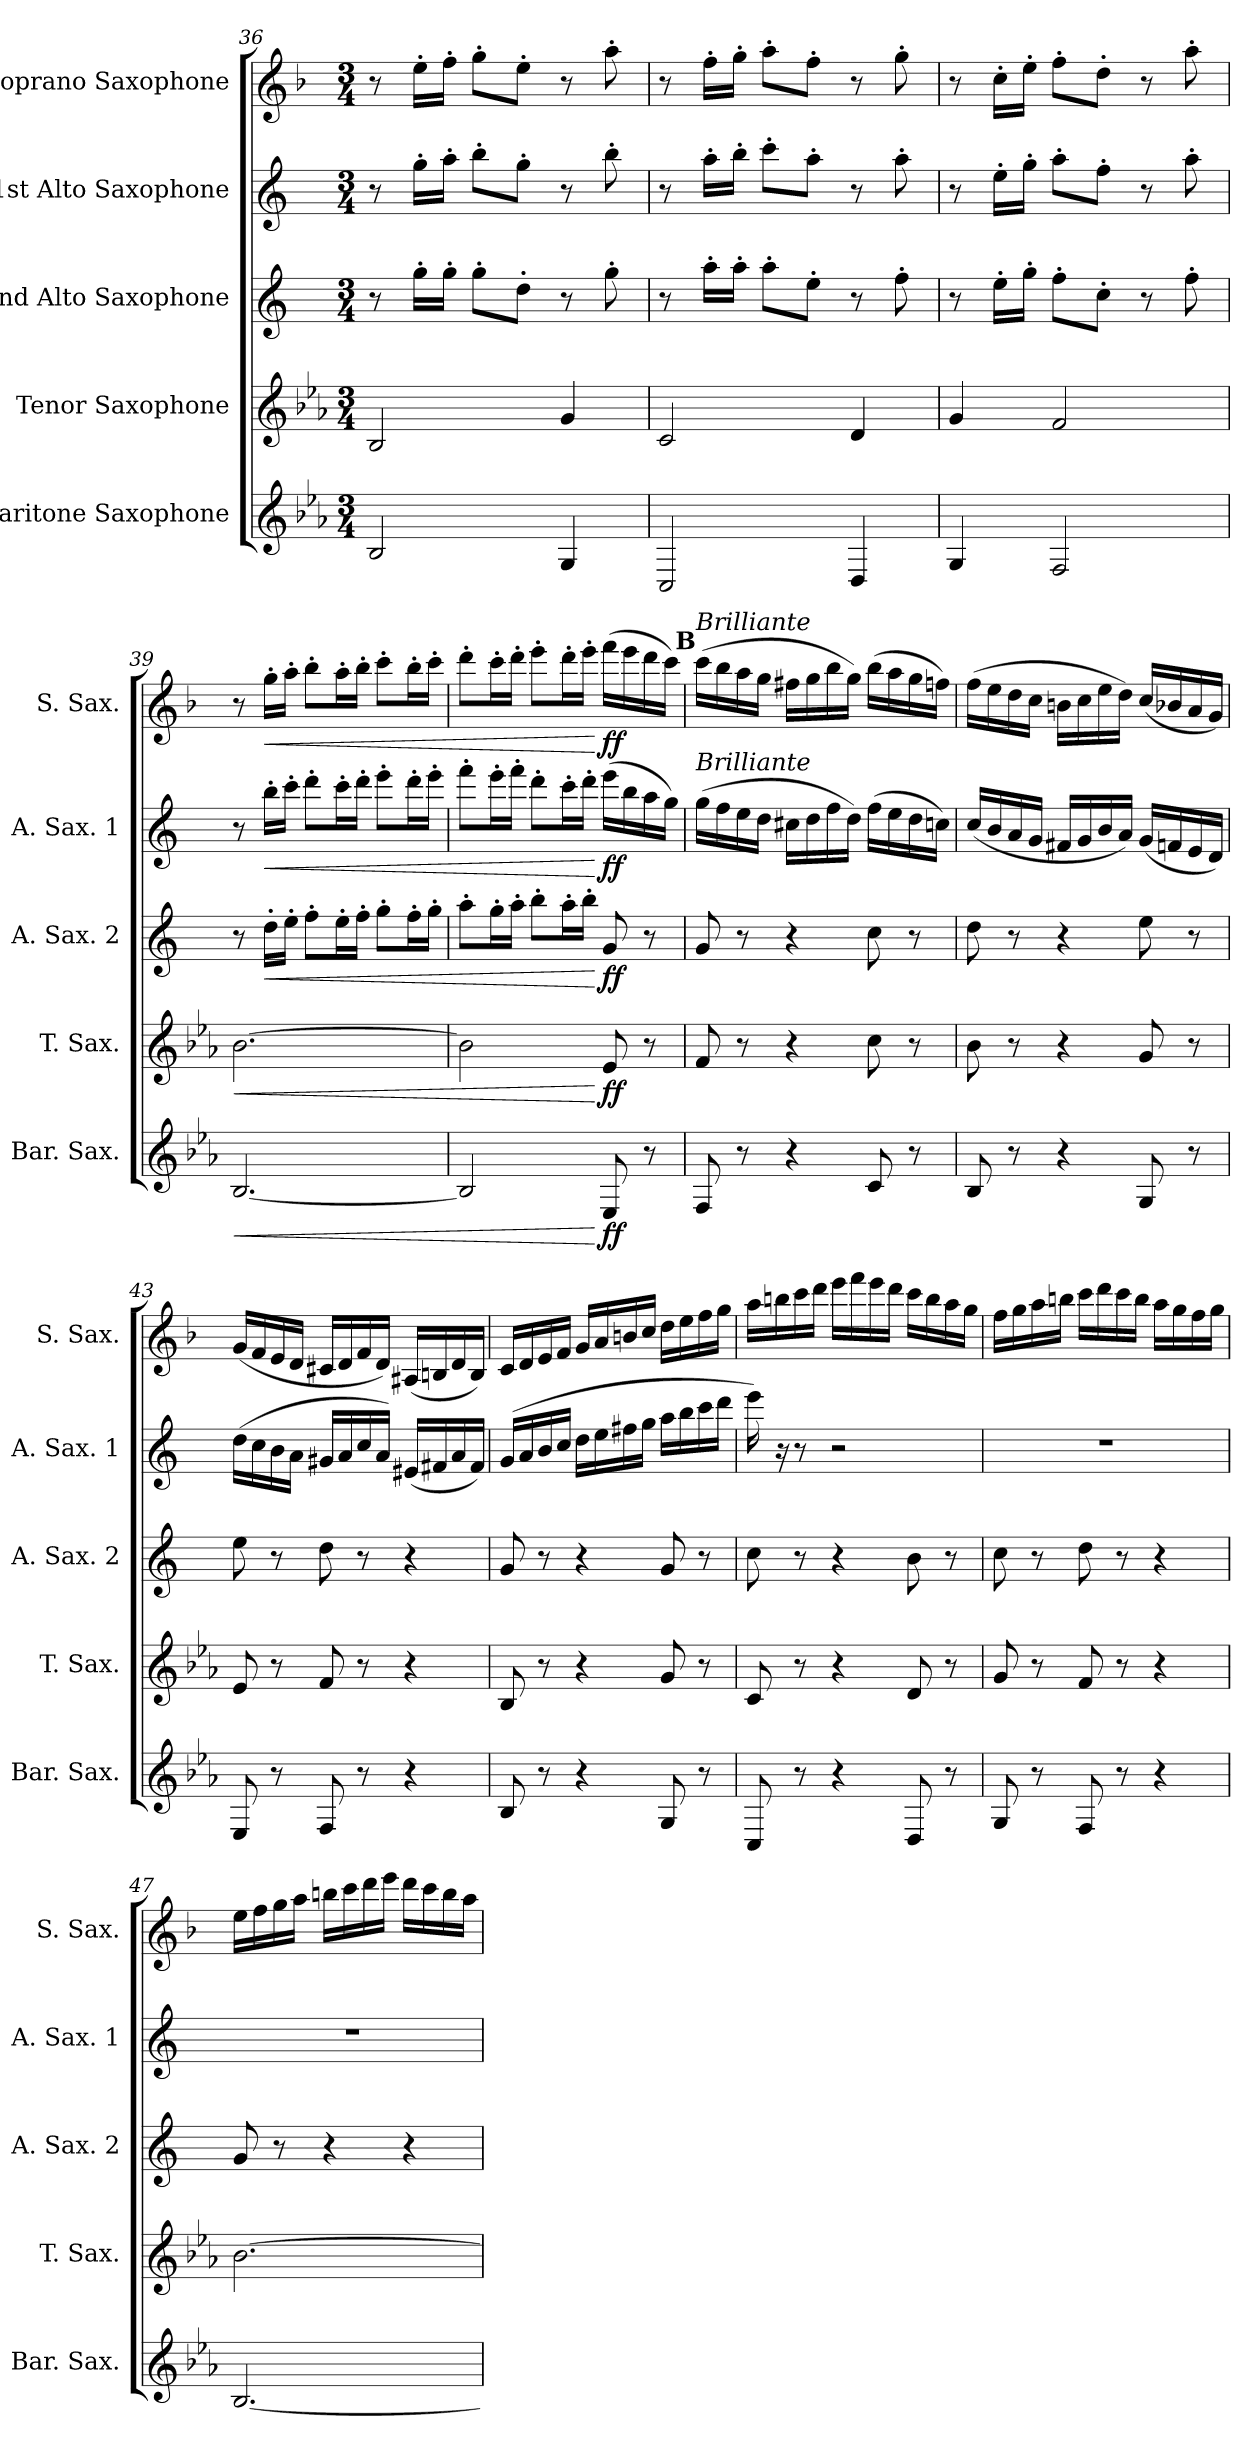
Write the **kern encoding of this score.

**kern	**dynam	**kern	**dynam	**kern	**dynam	**kern	**dynam	**kern	**dynam
*part5	*part5	*part4	*part4	*part3	*part3	*part2	*part2	*part1	*part1
*staff5	*staff5	*staff4	*staff4	*staff3	*staff3	*staff2	*staff2	*staff1	*staff1
*I"Baritone Saxophone	*	*I"Tenor Saxophone	*	*I"2nd Alto Saxophone	*	*I"1st Alto Saxophone	*	*I"Soprano Saxophone	*
*I'Bar. Sax.	*	*I'T. Sax.	*	*I'A. Sax. 2	*	*I'A. Sax. 1	*	*I'S. Sax.	*
*clefG2	*	*clefG2	*	*clefG2	*	*clefG2	*	*clefG2	*
*ITrd12c21	*	*ITrd8c14	*	*ITrd5c9	*	*ITrd5c9	*	*ITrd1c2	*
*k[b-e-a-]	*	*k[b-e-a-]	*	*k[b-e-a-]	*	*k[b-e-a-]	*	*k[b-e-a-]	*
*M3/4	*	*M3/4	*	*M3/4	*	*M3/4	*	*M3/4	*
=36	=36	=36	=36	=36	=36	=36	=36	=36	=36
2BB-/	.	2BB-/	.	8r	.	8r	.	8r	.
.	.	.	.	16b-'\LL	.	16b-'\LL	.	16dd'\LL	.
.	.	.	.	16b-'\JJ	.	16cc'\JJ	.	16ee-'\JJ	.
.	.	.	.	8b-'\L	.	8dd'\L	.	8ff'\L	.
.	.	.	.	8f'\J	.	8b-'\J	.	8dd'\J	.
4GG/	.	4G/	.	8r	.	8r	.	8r	.
.	.	.	.	8b-'\	.	8dd'\	.	8gg'\	.
=37	=37	=37	=37	=37	=37	=37	=37	=37	=37
2CC/	.	2C/	.	8r	.	8r	.	8r	.
.	.	.	.	16cc'\LL	.	16cc'\LL	.	16ee-'\LL	.
.	.	.	.	16cc'\JJ	.	16dd'\JJ	.	16ff'\JJ	.
.	.	.	.	8cc'\L	.	8ee-'\L	.	8gg'\L	.
.	.	.	.	8g'\J	.	8cc'\J	.	8ee-'\J	.
4DD/	.	4D/	.	8r	.	8r	.	8r	.
.	.	.	.	8a-'\	.	8cc'\	.	8ff'\	.
!!LO:PB:g=z
=38	=38	=38	=38	=38	=38	=38	=38	=38	=38
4GG/	.	4G/	.	8r	.	8r	.	8r	.
.	.	.	.	16g'\LL	.	16g'\LL	.	16b-'\LL	.
.	.	.	.	16b-'\JJ	.	16b-'\JJ	.	16dd'\JJ	.
2FF/	.	2F/	.	8a-'\L	.	8cc'\L	.	8ee-'\L	.
.	.	.	.	8e-'\J	.	8a-'\J	.	8cc'\J	.
.	.	.	.	8r	.	8r	.	8r	.
.	.	.	.	8a-'\	.	8cc'\	.	8gg'\	.
=39	=39	=39	=39	=39	=39	=39	=39	=39	=39
!	!LO:HP:b	!	!LO:HP:b	!	!	!	!	!	!
[2.BB-/	<	[2.B-\	<	8r	.	8r	.	8r	.
!	!	!	!	!	!LO:HP:b	!	!LO:HP:b	!	!LO:HP:b
.	.	.	.	16f'\LL	<	16dd'\LL	<	16ff'\LL	<
.	.	.	.	16g'\JJ	.	16ee-'\JJ	.	16gg'\JJ	.
.	.	.	.	8a-'\L	.	8ff'\L	.	8aa-'\L	.
.	.	.	.	16g'\L	.	16ee-'\L	.	16gg'\L	.
.	.	.	.	16a-'\JJ	.	16ff'\JJ	.	16aa-'\JJ	.
.	.	.	.	8b-'\L	.	8gg'\L	.	8bb-'\L	.
.	.	.	.	16a-'\L	.	16ff'\L	.	16aa-'\L	.
.	.	.	.	16b-'\JJ	.	16gg'\JJ	.	16bb-'\JJ	.
=40	=40	=40	=40	=40	=40	=40	=40	=40	=40
2BB-/]	.	2B-\]	.	8cc'\L	.	8aa-'\L	.	8ccc'\L	.
.	.	.	.	16b-'\L	.	16gg'\L	.	16bb-'\L	.
.	.	.	.	16cc'\JJ	.	16aa-'\JJ	.	16ccc'\JJ	.
.	.	.	.	8dd'\L	.	8ff'\L	.	8ddd'\L	.
.	.	.	.	16cc'\L	.	16ee-'\L	.	16ccc'\L	.
.	.	.	.	16dd'\JJ	.	16ff'\JJ	.	16ddd'\JJ	.
!	!LO:DY:n=1:b	!	!LO:DY:n=1:b	!	!LO:DY:n=1:b	!	!LO:DY:n=1:b	!	!LO:DY:n=1:b
8EE-/	[ ff	8E-/	[ ff	8B-/	[ ff	(16gg\LL	[ ff	(16eee-\LL	[ ff
.	.	.	.	.	.	16dd\	.	16ddd\	.
8r	.	8r	.	8r	.	16cc\	.	16ccc\	.
.	.	.	.	.	.	16b-\JJ)	.	16bb-\JJ)	.
!!LO:LB:g=z
!!LO:REH:place=s1:a:B:enc=none:fs=14:t=B
=41	=41	=41	=41	=41	=41	=41	=41	=41	=41
!	!	!	!	!	!	!	!	!LO:TX:a:i:t=Brilliante	!
!	!	!	!	!	!	!LO:TX:a:i:t=Brilliante	!	!	!
8FF/	.	8F/	.	8B-/	.	(16b-\LL	.	(16bb-\LL	.
.	.	.	.	.	.	16a-\	.	16aa-\	.
8r	.	8r	.	8r	.	16g\	.	16gg\	.
.	.	.	.	.	.	16f\JJ	.	16ff\JJ	.
4r	.	4r	.	4r	.	16en\LL	.	16een\LL	.
.	.	.	.	.	.	16f\	.	16ff\	.
.	.	.	.	.	.	16a-\	.	16aa-\	.
.	.	.	.	.	.	16f\JJ)	.	16ff\JJ)	.
8C/	.	8c\	.	8e-\	.	(16a-\LL	.	(16aa-\LL	.
.	.	.	.	.	.	16g\	.	16gg\	.
8r	.	8r	.	8r	.	16f\	.	16ff\	.
.	.	.	.	.	.	16e-X\JJ)	.	16ee-X\JJ)	.
=42	=42	=42	=42	=42	=42	=42	=42	=42	=42
8BB-/	.	8B-\	.	8f\	.	(16e-/LL	.	(16ee-\LL	.
.	.	.	.	.	.	16d/	.	16dd\	.
8r	.	8r	.	8r	.	16c/	.	16cc\	.
.	.	.	.	.	.	16B-/JJ	.	16b-\JJ	.
4r	.	4r	.	4r	.	16An/LL	.	16an\LL	.
.	.	.	.	.	.	16B-/	.	16b-\	.
.	.	.	.	.	.	16d/	.	16dd\	.
.	.	.	.	.	.	16c/JJ)	.	16cc\JJ)	.
8GG/	.	8G/	.	8g\	.	(16B-/LL	.	(16b-/LL	.
.	.	.	.	.	.	16A-X/	.	16a-X/	.
8r	.	8r	.	8r	.	16G/	.	16g/	.
.	.	.	.	.	.	16F/JJ)	.	16f/JJ)	.
=43	=43	=43	=43	=43	=43	=43	=43	=43	=43
8EE-/	.	8E-/	.	8g\	.	(16f\LL	.	(16f/LL	.
.	.	.	.	.	.	16e-\	.	16e-/	.
8r	.	8r	.	8r	.	16d\	.	16d/	.
.	.	.	.	.	.	16c\JJ	.	16c/JJ	.
8FF/	.	8F/	.	8f\	.	16Bn/LL	.	16Bn/LL	.
.	.	.	.	.	.	16c/	.	16c/	.
8r	.	8r	.	8r	.	16e-/	.	16e-/	.
.	.	.	.	.	.	16c/JJ)	.	16c/JJ)	.
4r	.	4r	.	4r	.	(16G#X/LL	.	(16G#X/LL	.
.	.	.	.	.	.	16An/	.	16An/	.
.	.	.	.	.	.	16c/	.	16c/	.
.	.	.	.	.	.	16A/JJ)	.	16A/JJ)	.
!!LO:PB:g=z
=44	=44	=44	=44	=44	=44	=44	=44	=44	=44
8BB-/	.	8BB-/	.	8B-/	.	(16B-/LL	.	16B-/LL	.
.	.	.	.	.	.	16c/	.	16c/	.
8r	.	8r	.	8r	.	16d/	.	16d/	.
.	.	.	.	.	.	16e-/JJ	.	16e-/JJ	.
4r	.	4r	.	4r	.	16f\LL	.	16f/LL	.
.	.	.	.	.	.	16g\	.	16g/	.
.	.	.	.	.	.	16an\	.	16an/	.
.	.	.	.	.	.	16b-\JJ	.	16b-/JJ	.
8GG/	.	8G/	.	8B-/	.	16cc\LL	.	16cc\LL	.
.	.	.	.	.	.	16dd\	.	16dd\	.
8r	.	8r	.	8r	.	16ee-\	.	16ee-\	.
.	.	.	.	.	.	16ff\JJ	.	16ff\JJ	.
=45	=45	=45	=45	=45	=45	=45	=45	=45	=45
8CC/	.	8C/	.	8e-\	.	16gg\)	.	16gg\LL	.
.	.	.	.	.	.	16r	.	16aan\	.
8r	.	8r	.	8r	.	8r	.	16bb-\	.
.	.	.	.	.	.	.	.	16ccc\JJ	.
4r	.	4r	.	4r	.	2r	.	16ddd\LL	.
.	.	.	.	.	.	.	.	16eee-\	.
.	.	.	.	.	.	.	.	16ddd\	.
.	.	.	.	.	.	.	.	16ccc\JJ	.
8DD/	.	8D/	.	8d\	.	.	.	16bb-\LL	.
.	.	.	.	.	.	.	.	16aa\	.
8r	.	8r	.	8r	.	.	.	16gg\	.
.	.	.	.	.	.	.	.	16ff\JJ	.
!!LO:LB:g=z
=46	=46	=46	=46	=46	=46	=46	=46	=46	=46
8GG/	.	8G/	.	8e-\	.	2.r	.	16ee-\LL	.
.	.	.	.	.	.	.	.	16ff\	.
8r	.	8r	.	8r	.	.	.	16gg\	.
.	.	.	.	.	.	.	.	16aan\JJ	.
8FF/	.	8F/	.	8f\	.	.	.	16bb-\LL	.
.	.	.	.	.	.	.	.	16ccc\	.
8r	.	8r	.	8r	.	.	.	16bb-\	.
.	.	.	.	.	.	.	.	16aa\JJ	.
4r	.	4r	.	4r	.	.	.	16gg\LL	.
.	.	.	.	.	.	.	.	16ff\	.
.	.	.	.	.	.	.	.	16ee-\	.
.	.	.	.	.	.	.	.	16ff\JJ	.
=47	=47	=47	=47	=47	=47	=47	=47	=47	=47
[2.BB-/	.	[2.B-\	.	8B-/	.	2.r	.	16dd\LL	.
.	.	.	.	.	.	.	.	16ee-\	.
.	.	.	.	8r	.	.	.	16ff\	.
.	.	.	.	.	.	.	.	16gg\JJ	.
.	.	.	.	4r	.	.	.	16aan\LL	.
.	.	.	.	.	.	.	.	16bb-\	.
.	.	.	.	.	.	.	.	16ccc\	.
.	.	.	.	.	.	.	.	16ddd\JJ	.
.	.	.	.	4r	.	.	.	16ccc\LL	.
.	.	.	.	.	.	.	.	16bb-\	.
.	.	.	.	.	.	.	.	16aa\	.
.	.	.	.	.	.	.	.	16gg\JJ	.
=	=	=	=	=	=	=	=	=	=
*-	*-	*-	*-	*-	*-	*-	*-	*-	*-
